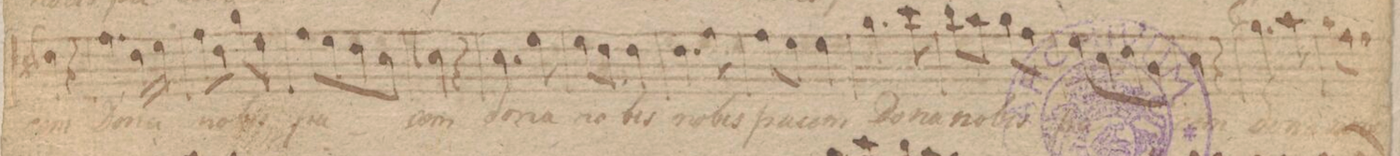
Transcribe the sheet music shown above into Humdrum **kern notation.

**kern	**text
*I"Alto	*
*clefC3	*
*k[f#c#]	*
*M2/4	*
8qqd#X/	.
4e\	-cem
4r	.
=118	=118
4.g\	Do-
16e\LL	-na
16f#\JJ	.
=119	=119
8g\L	no-
8e\J	.
8a\L	-bis
8f#\J	.
=120	=120
8g\L	pa-
8f#\	.
8e\	.
8d\J	.
=121	=121
8qqc#/	.
4d\	-cem
4r	.
=122	=122
4.d\	do-
8f#\	-na
=123	=123
8f#\L	no-
8e\J	.
4e\	-bis
=124	=124
4.e\	do-
8g\	-na
=125	=125
8g\L	no-
8f#\J	.
4f#\	-bis
=126	=126
4.a\	Do-
8dd\	-na
=127	=127
8cc#\L	no-
8b\J	.
8a\L	-bis
8g\J	.
=128	=128
8f#\L	pa-
8d\	.
8e\	.
8c#\J	.
=129	=129
4d\	-cem
4r	.
=130	=130
16qqg/	.
4.a\	do-
8b\	-na
=131	=131
8a\L	no-
8g\J	.
4g\	-bis
=132	=132
*-	*-
